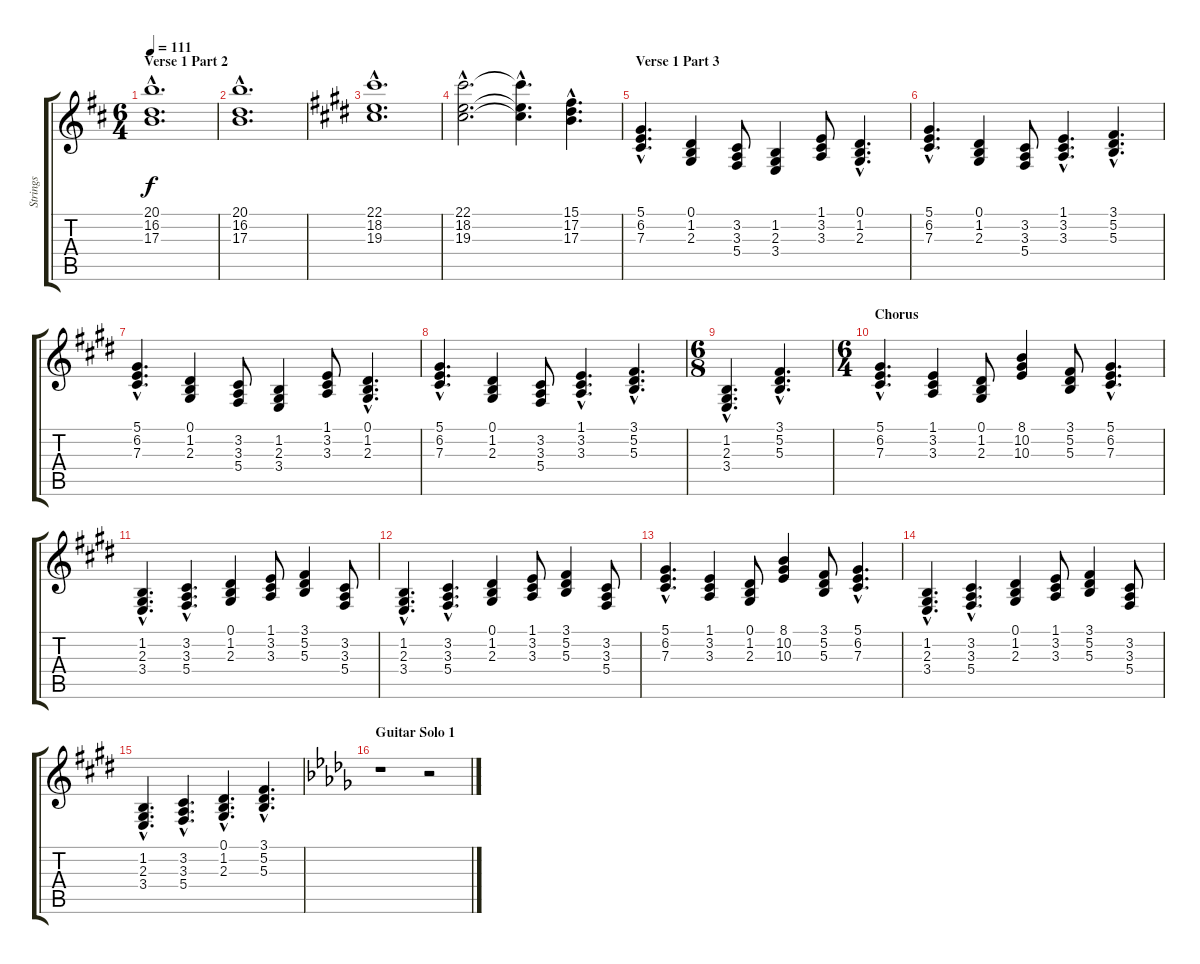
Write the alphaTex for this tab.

\track ("Strings" "Strings") {instrument stringensemble1}
\staff {score tabs}
\tuning (Eb4 Bb3 Gb3 Db3 Ab2 Eb2) {hide}
\ts (6 4)
\section ("" "Verse 1 Part 2")
\tempo 111
\clef g2
\ks bminor
(20.1{hac} 16.2{hac} 17.3{hac}).1{d dy f} |
(20.1{hac} 16.2{hac} 17.3{hac}).1{d} |
\ks c#minor
(22.1{hac} 18.2{hac} 19.3{hac}).1{d} |
(22.1{hac} 18.2{hac} 19.3{hac}).2{d} (22.1{hac t} 18.2{hac t} 19.3{hac t}).4{d} (15.1{hac} 17.2{hac} 17.3{hac}).4{d} |
\section ("" "Verse 1 Part 3")
(5.1{hac} 6.2{hac} 7.3{hac}).4{d} (0.1 1.2 2.3).4 (3.2 3.3 5.4).8 (1.2 2.3 3.4).4 (1.1 3.2 3.3).8 (0.1{hac} 1.2{hac} 2.3{hac}).4{d} |
(5.1{hac} 6.2{hac} 7.3{hac}).4{d} (0.1 1.2 2.3).4 (3.2 3.3 5.4).8 (1.1{hac} 3.2{hac} 3.3{hac}).4{d} (3.1{hac} 5.2{hac} 5.3{hac}).4{d} |
(5.1{hac} 6.2{hac} 7.3{hac}).4{d} (0.1 1.2 2.3).4 (3.2 3.3 5.4).8 (1.2 2.3 3.4).4 (1.1 3.2 3.3).8 (0.1{hac} 1.2{hac} 2.3{hac}).4{d} |
(5.1{hac} 6.2{hac} 7.3{hac}).4{d} (0.1 1.2 2.3).4 (3.2 3.3 5.4).8 (1.1{hac} 3.2{hac} 3.3{hac}).4{d} (3.1{hac} 5.2{hac} 5.3{hac}).4{d} |
\ts (6 8)
(1.2{hac} 2.3{hac} 3.4{hac}).4{d} (3.1{hac} 5.2{hac} 5.3{hac}).4{d} |
\ts (6 4)
\section ("" "Chorus")
(5.1{hac} 6.2{hac} 7.3{hac}).4{d} (1.1 3.2 3.3).4 (0.1 1.2 2.3).8 (8.1 10.2 10.3).4 (3.1 5.2 5.3).8 (5.1{hac} 6.2{hac} 7.3{hac}).4{d} |
(1.2{hac} 2.3{hac} 3.4{hac}).4{d} (3.2{hac} 3.3{hac} 5.4{hac}).4{d} (0.1 1.2 2.3).4 (1.1 3.2 3.3).8 (3.1 5.2 5.3).4 (3.2 3.3 5.4).8 |
(1.2{hac} 2.3{hac} 3.4{hac}).4{d} (3.2{hac} 3.3{hac} 5.4{hac}).4{d} (0.1 1.2 2.3).4 (1.1 3.2 3.3).8 (3.1 5.2 5.3).4 (3.2 3.3 5.4).8 |
(5.1{hac} 6.2{hac} 7.3{hac}).4{d} (1.1 3.2 3.3).4 (0.1 1.2 2.3).8 (8.1 10.2 10.3).4 (3.1 5.2 5.3).8 (5.1{hac} 6.2{hac} 7.3{hac}).4{d} |
(1.2{hac} 2.3{hac} 3.4{hac}).4{d} (3.2{hac} 3.3{hac} 5.4{hac}).4{d} (0.1 1.2 2.3).4 (1.1 3.2 3.3).8 (3.1 5.2 5.3).4 (3.2 3.3 5.4).8 |
(1.2{hac} 2.3{hac} 3.4{hac}).4{d} (3.2{hac} 3.3{hac} 5.4{hac}).4{d} (0.1{hac} 1.2{hac} 2.3{hac}).4{d} (3.1{hac} 5.2{hac} 5.3{hac}).4{d} |
\section ("" "Guitar Solo 1")
\ks db
r.1 r.2
